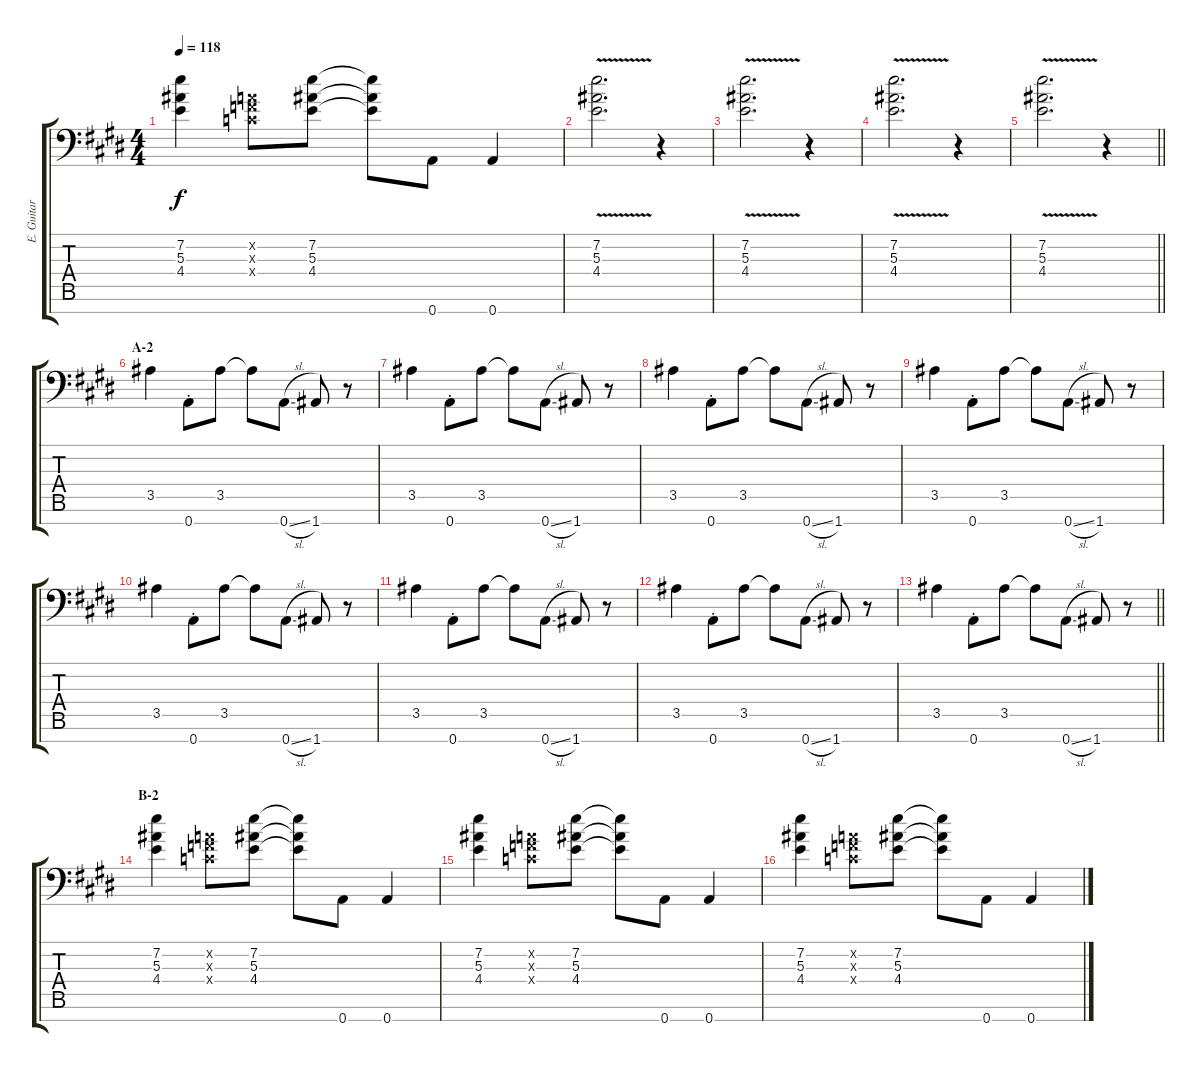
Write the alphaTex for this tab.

\track ("E. Guitar II" "E. Guitar ") {instrument overdrivenguitar}
\staff {score tabs}
\tuning (D4 A3 F3 C3 G2 D2 A1) {hide}
\ts (4 4)
\tempo 118
\clef f4
\ks e
(7.2 5.3 4.4).4{dy f} (0.2{x} 0.3{x} 0.4{x}).8 (7.2 5.3 4.4).8 (7.2{t} 5.3{t} 4.4{t}).8 0.7.8 0.7.4 |
(7.2{v} 5.3{v} 4.4{v}).2{d} r.4 |
(7.2{v} 5.3{v} 4.4{v}).2{d} r.4 |
(7.2{v} 5.3{v} 4.4{v}).2{d} r.4 |
\barLineRight lightlight
(7.2{v} 5.3{v} 4.4{v}).2{d} r.4 |
\section ("" "A-2")
3.5.4 0.7{st}.8 3.5.8 3.5{t}.8 0.7{sl}.8 1.7.8 r.8 |
3.5.4 0.7{st}.8 3.5.8 3.5{t}.8 0.7{sl}.8 1.7.8 r.8 |
3.5.4 0.7{st}.8 3.5.8 3.5{t}.8 0.7{sl}.8 1.7.8 r.8 |
3.5.4 0.7{st}.8 3.5.8 3.5{t}.8 0.7{sl}.8 1.7.8 r.8 |
3.5.4 0.7{st}.8 3.5.8 3.5{t}.8 0.7{sl}.8 1.7.8 r.8 |
3.5.4 0.7{st}.8 3.5.8 3.5{t}.8 0.7{sl}.8 1.7.8 r.8 |
3.5.4 0.7{st}.8 3.5.8 3.5{t}.8 0.7{sl}.8 1.7.8 r.8 |
\barLineRight lightlight
3.5.4 0.7{st}.8 3.5.8 3.5{t}.8 0.7{sl}.8 1.7.8 r.8 |
\section ("" "B-2")
(7.2 5.3 4.4).4 (0.2{x} 0.3{x} 0.4{x}).8 (7.2 5.3 4.4).8 (7.2{t} 5.3{t} 4.4{t}).8 0.7.8 0.7.4 |
(7.2 5.3 4.4).4 (0.2{x} 0.3{x} 0.4{x}).8 (7.2 5.3 4.4).8 (7.2{t} 5.3{t} 4.4{t}).8 0.7.8 0.7.4 |
(7.2 5.3 4.4).4 (0.2{x} 0.3{x} 0.4{x}).8 (7.2 5.3 4.4).8 (7.2{t} 5.3{t} 4.4{t}).8 0.7.8 0.7.4
